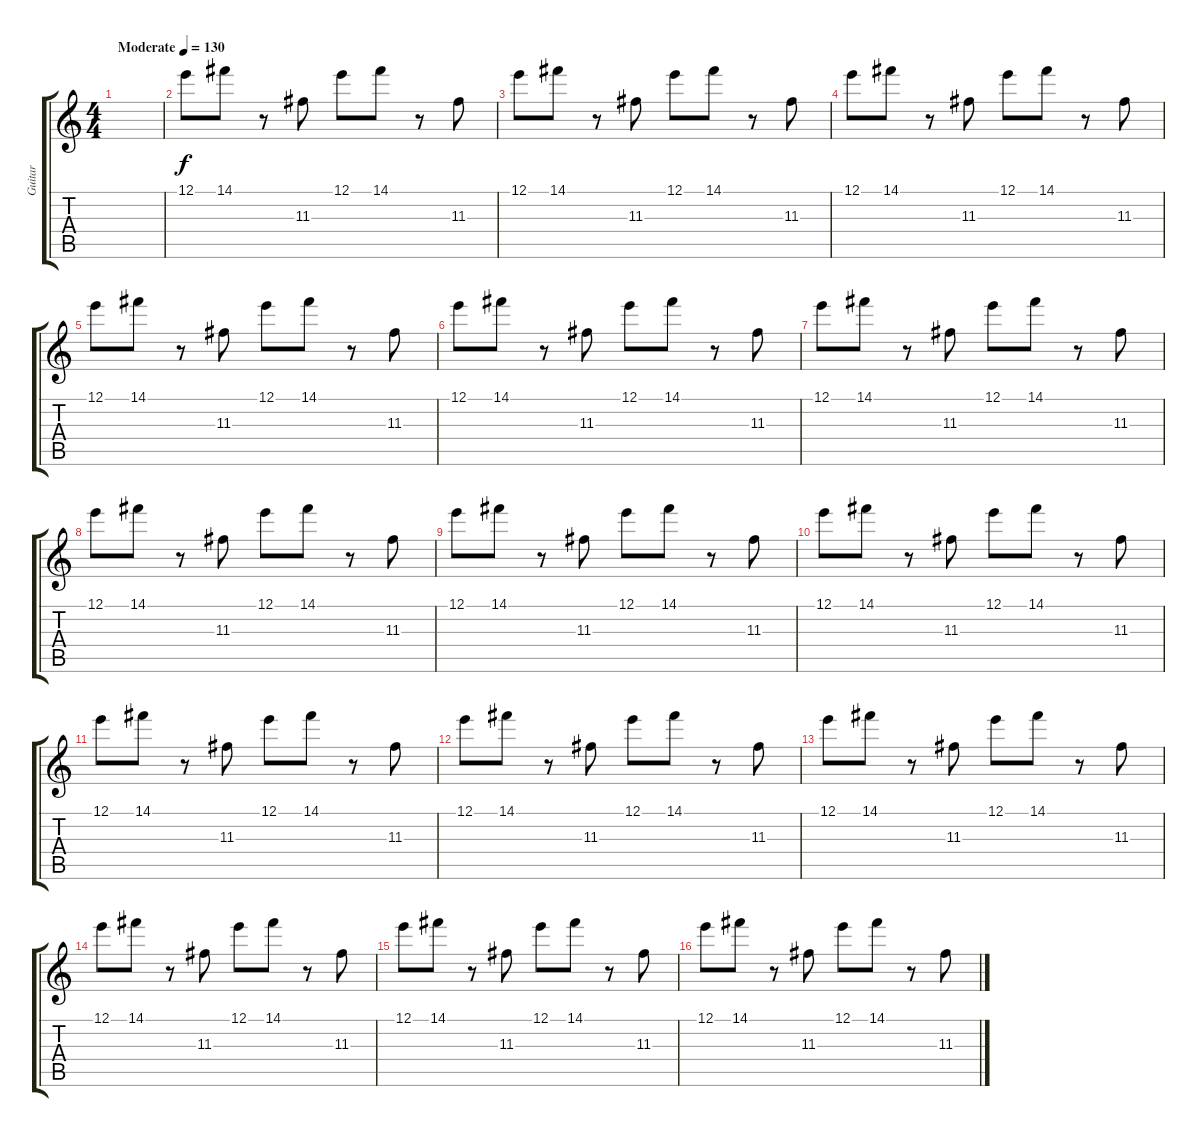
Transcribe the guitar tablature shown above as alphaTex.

\track ("Guitar" "Guitar") {instrument overdrivenguitar}
\staff {score tabs}
\tuning (E4 B3 G3 D3 A2 E2) {hide}
\ts (4 4)
\tempo (130 "Moderate")
\clef g2
\ks c
|
12.1.8 14.1.8 r.8 11.3.8 12.1.8 14.1.8 r.8 11.3.8 |
12.1.8 14.1.8 r.8 11.3.8 12.1.8 14.1.8 r.8 11.3.8 |
12.1.8 14.1.8 r.8 11.3.8 12.1.8 14.1.8 r.8 11.3.8 |
12.1.8 14.1.8 r.8 11.3.8 12.1.8 14.1.8 r.8 11.3.8 |
12.1.8 14.1.8 r.8 11.3.8 12.1.8 14.1.8 r.8 11.3.8 |
12.1.8 14.1.8 r.8 11.3.8 12.1.8 14.1.8 r.8 11.3.8 |
12.1.8 14.1.8 r.8 11.3.8 12.1.8 14.1.8 r.8 11.3.8 |
12.1.8 14.1.8 r.8 11.3.8 12.1.8 14.1.8 r.8 11.3.8 |
12.1.8 14.1.8 r.8 11.3.8 12.1.8 14.1.8 r.8 11.3.8 |
12.1.8 14.1.8 r.8 11.3.8 12.1.8 14.1.8 r.8 11.3.8 |
12.1.8 14.1.8 r.8 11.3.8 12.1.8 14.1.8 r.8 11.3.8 |
12.1.8 14.1.8 r.8 11.3.8 12.1.8 14.1.8 r.8 11.3.8 |
12.1.8 14.1.8 r.8 11.3.8 12.1.8 14.1.8 r.8 11.3.8 |
12.1.8 14.1.8 r.8 11.3.8 12.1.8 14.1.8 r.8 11.3.8 |
12.1.8 14.1.8 r.8 11.3.8 12.1.8 14.1.8 r.8 11.3.8
